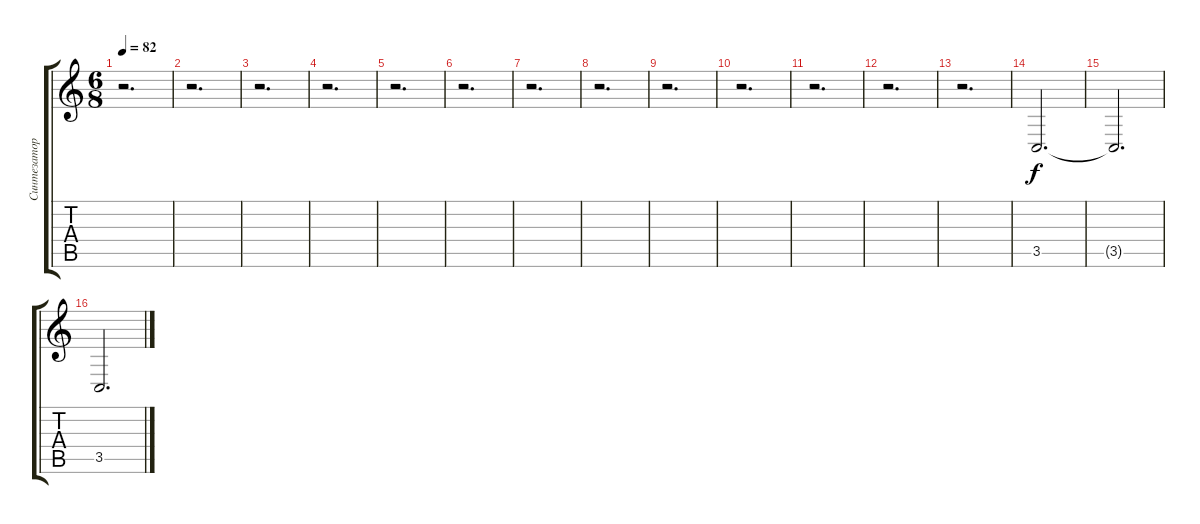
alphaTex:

\track ("Синтезатор" "Синтезатор") {instrument choiraahs}
\staff {score tabs}
\tuning (E4 B3 G3 D3 A2 E2) {hide}
\ts (6 8)
\tempo 82
\clef g2
\ks c
r.2{d dy f} |
r.2{d} |
r.2{d} |
r.2{d} |
r.2{d} |
r.2{d} |
r.2{d} |
r.2{d} |
r.2{d} |
r.2{d} |
r.2{d} |
r.2{d} |
r.2{d} |
3.5.2{d} |
3.5{t}.2{d} |
3.5.2{d}
